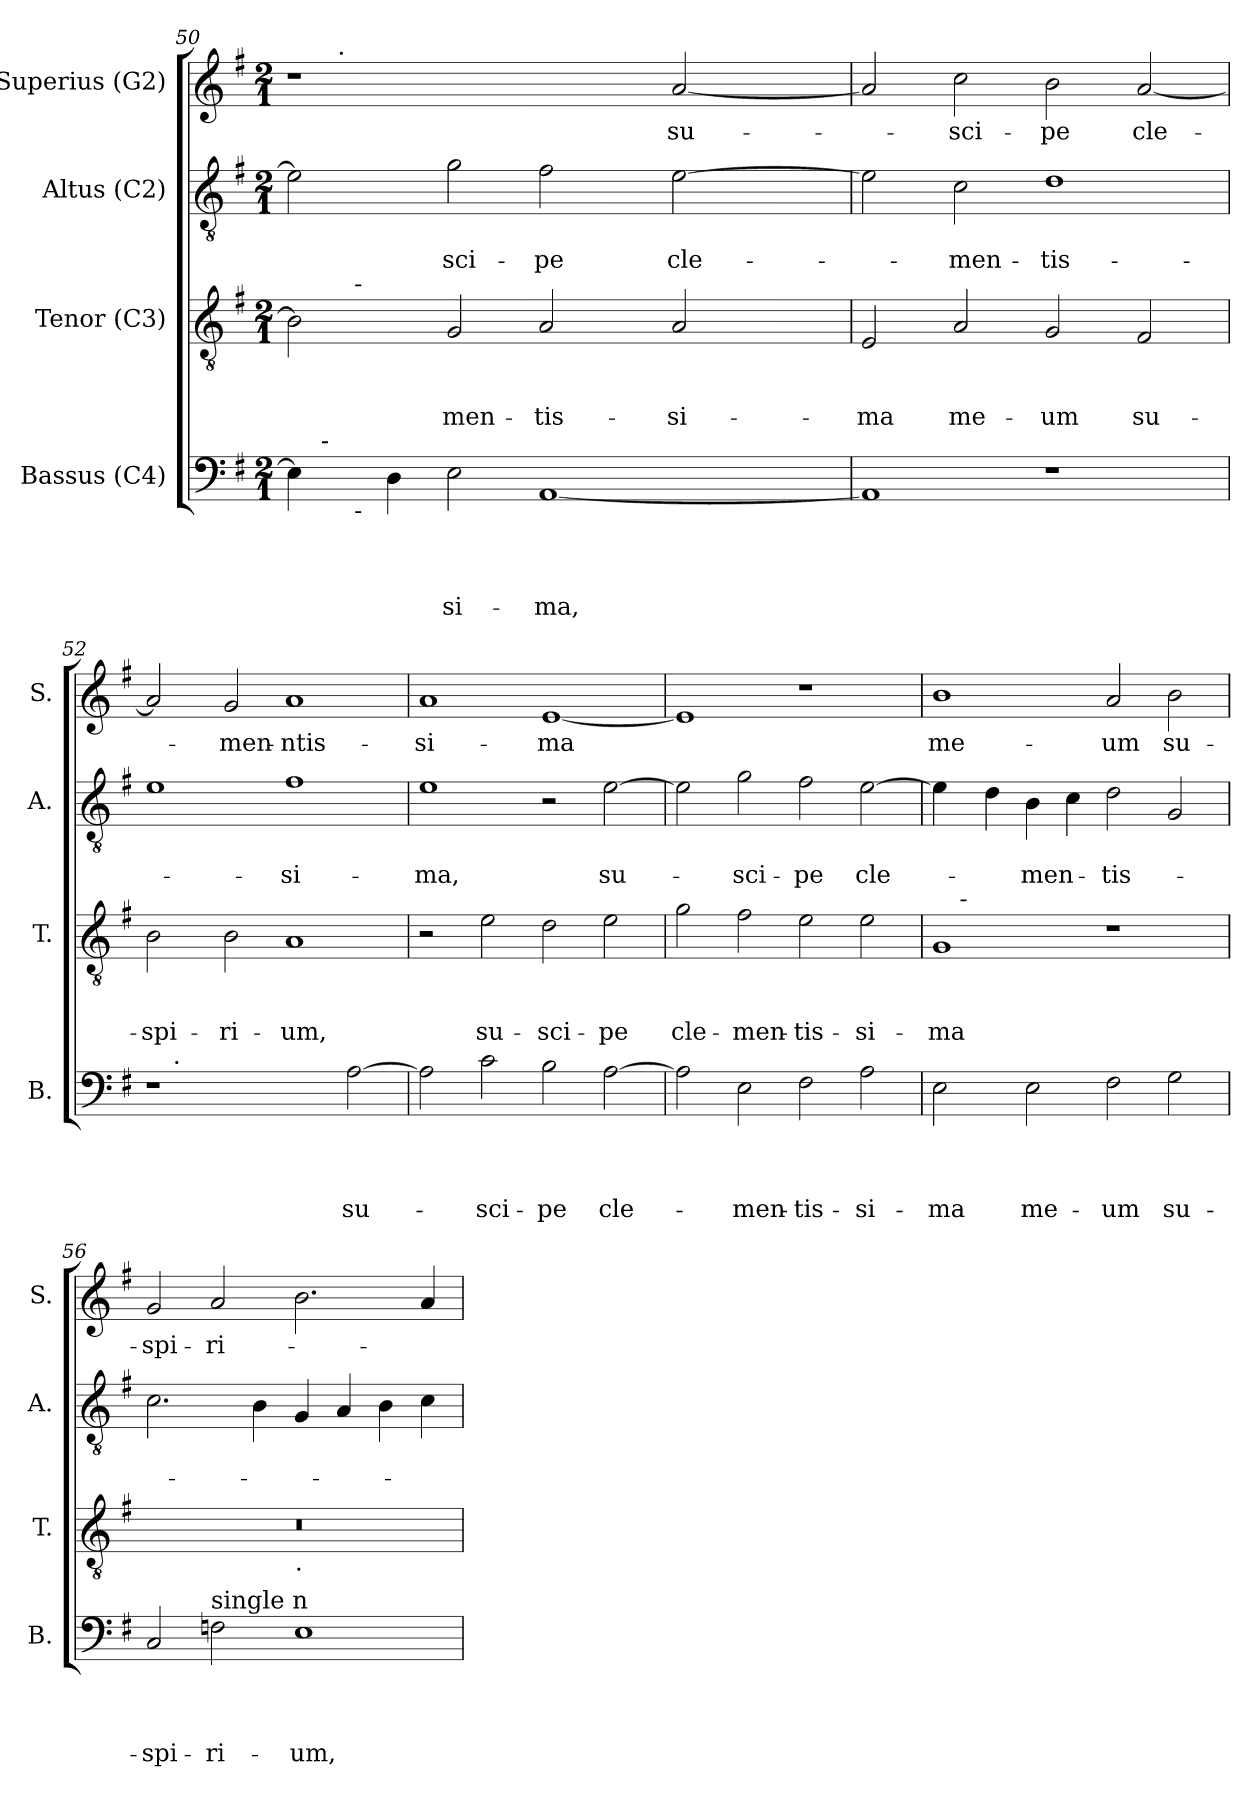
**kern	**text	**text	**text	**text	**kern	**text	**text	**text	**kern	**text	**text	**kern	**text
*part4	*part4	*part4	*part4	*part4	*part3	*part3	*part3	*part3	*part2	*part2	*part2	*part1	*part1
*staff4	*staff4	*staff4	*staff4	*staff4	*staff3	*staff3	*staff3	*staff3	*staff2	*staff2	*staff2	*staff1	*staff1
*I"Bassus (C4)	*	*	*	*	*I"Tenor (C3)	*	*	*	*I"Altus (C2)	*	*	*I"Superius (G2)	*
*I'B.	*	*	*	*	*I'T.	*	*	*	*I'A.	*	*	*I'S.	*
!!LO:LB:g=z
*clefF4	*	*	*	*	*clefGv2	*	*	*	*clefGv2	*	*	*clefG2	*
*k[f#]	*	*	*	*	*k[f#]	*	*	*	*k[f#]	*	*	*k[f#]	*
*G:	*	*	*	*	*G:	*	*	*	*G:	*	*	*G:	*
*M2/1	*	*	*	*	*M2/1	*	*	*	*M2/1	*	*	*M2/1	*
=50	=50	=50	=50	=50	=50	=50	=50	=50	=50	=50	=50	=50	=50
*^	*	*	*	*	*^	*	*	*	*	*	*	*^	*
*	*^	*	*	*	*	*	*	*	*	*	*	*	*	*	*	*
4E\]	16.ryy	8ryy	.	.	.	.	2B\]	8ryy	.	.	.	2e\]	.	.	1r	8ryy	.
!	!LO:TX:a:t=-	!	!	!	!	!	!	!	!	!	!	!	!	!	!	!	!
.	1ryy	.	.	.	.	.	.	.	.	.	.	.	.	.	.	.	.
!	!	!	!	!	!	!	!	!	!	!	!	!	!	!	!	!LO:TX:a:t=.	!
.	.	32ryy	.	.	.	.	.	32ryy	.	.	.	.	.	.	.	1...ryy	.
!	!	!	!	!	!	!	!	!LO:TX:a:t=-	!	!	!	!	!	!	!	!	!
!	!	!LO:TX:b:t=-	!	!	!	!	!	!	!	!	!	!	!	!	!	!	!
.	.	1ryy	.	.	.	.	.	1ryy	.	.	.	.	.	.	.	.	.
4D\	.	.	.	.	.	.	.	.	.	.	.	.	.	.	.	.	.
!	!	!	!	!	!	!LO:LY:b	!	!	!	!	!LO:LY:b	!	!	!LO:LY:b	!	!	!
2E\	.	.	.	.	.	-si-	2G/	.	.	.	-men-	2g\	.	-sci-	.	.	.
!	!	!	!	!	!	!LO:LY:b	!	!	!	!	!LO:LY:b	!	!	!LO:LY:b	!	!	!
[<1AA	.	.	.	.	.	-ma,	2A/	.	.	.	-tis-	2f#\	.	-pe	2ryy	.	.
.	2ryy	.	.	.	.	.	.	.	.	.	.	.	.	.	.	.	.
.	.	2ryy	.	.	.	.	.	2ryy	.	.	.	.	.	.	.	.	.
!	!	!	!	!	!	!	!	!	!	!	!LO:LY:b	!	!	!LO:LY:b	!	!	!LO:LY:b
.	.	.	.	.	.	.	2A/	.	.	.	-si-	[>2e\	.	cle-	[<2a/	.	su-
.	4ryy	.	.	.	.	.	.	.	.	.	.	.	.	.	.	.	.
.	.	4ryy	.	.	.	.	.	4ryy	.	.	.	.	.	.	.	.	.
.	8ryy	.	.	.	.	.	.	.	.	.	.	.	.	.	.	.	.
.	.	16.ryy	.	.	.	.	.	16.ryy	.	.	.	.	.	.	.	.	.
.	32ryy	.	.	.	.	.	.	.	.	.	.	.	.	.	.	.	.
=51	=51	=51	=51	=51	=51	=51	=51	=51	=51	=51	=51	=51	=51	=51	=51	=51	=51
!	!	!	!	!	!	!	!	!	!	!	!LO:LY:b	!	!	!	!	!	!
*v	*v	*v	*	*	*	*	*	*	*	*	*	*	*	*	*v	*v	*
*	*	*	*	*	*v	*v	*	*	*	*	*	*	*	*
1AA]	.	.	.	.	2E/	.	.	-ma	2e\]	.	.	2a/]	.
!	!	!	!	!	!	!	!	!LO:LY:b	!	!	!LO:LY:b	!	!LO:LY:b
.	.	.	.	.	2A/	.	.	me-	2c\	.	-men-	2cc\	-sci-
!	!	!	!	!	!	!	!	!LO:LY:b	!	!	!LO:LY:b	!	!LO:LY:b
1r	.	.	.	.	2G/	.	.	-um	1d	.	-tis-	2b\	-pe
!	!	!	!	!	!	!	!	!LO:LY:b	!	!	!	!	!LO:LY:b
.	.	.	.	.	2F#/	.	.	su-	.	.	.	[<2a/	cle-
=52	=52	=52	=52	=52	=52	=52	=52	=52	=52	=52	=52	=52	=52
!	!	!	!	!	!	!	!	!LO:LY:b	!	!	!	!	!
*^	*	*	*	*	*	*	*	*	*	*	*	*	*
1r	8ryy	.	.	.	.	2B\	.	.	-spi-	1e	.	.	2a/]	.
!	!LO:TX:a:t=.	!	!	!	!	!	!	!	!	!	!	!	!	!
.	1...ryy	.	.	.	.	.	.	.	.	.	.	.	.	.
!	!	!	!	!	!	!	!	!	!LO:LY:b	!	!	!	!	!LO:LY:b
.	.	.	.	.	.	2B\	.	.	-ri-	.	.	.	2g/	-men-
!	!	!	!	!	!	!	!	!	!LO:LY:b	!	!	!LO:LY:b	!	!LO:LY:b
2ryy	.	.	.	.	.	1A	.	.	-um,	1f#	.	-si-	1a	-ntis-
!	!	!	!	!	!LO:LY:b	!	!	!	!	!	!	!	!	!
[>2A\	.	.	.	.	su-	.	.	.	.	.	.	.	.	.
=53	=53	=53	=53	=53	=53	=53	=53	=53	=53	=53	=53	=53	=53	=53
!	!	!	!	!	!	!	!	!	!	!	!	!LO:LY:b	!	!LO:LY:b
*v	*v	*	*	*	*	*	*	*	*	*	*	*	*	*
2A\]	.	.	.	.	2r	.	.	.	1e	.	-ma,	1a	-si-
!	!	!	!	!LO:LY:b	!	!	!	!LO:LY:b	!	!	!	!	!
2c\	.	.	.	-sci-	2e\	.	.	su-	.	.	.	.	.
!	!	!	!	!LO:LY:b	!	!	!	!LO:LY:b	!	!	!	!	!LO:LY:b
2B\	.	.	.	-pe	2d\	.	.	-sci-	2r	.	.	[<1e	-ma
!	!	!	!	!LO:LY:b	!	!	!	!LO:LY:b	!	!	!LO:LY:b	!	!
[>2A\	.	.	.	cle-	2e\	.	.	-pe	[>2e\	.	su-	.	.
=54	=54	=54	=54	=54	=54	=54	=54	=54	=54	=54	=54	=54	=54
!	!	!	!	!	!	!	!	!LO:LY:b	!	!	!	!	!
2A\]	.	.	.	.	2g\	.	.	cle-	2e\]	.	.	1e]	.
!	!	!	!	!LO:LY:b	!	!	!	!LO:LY:b	!	!	!LO:LY:b	!	!
2E\	.	.	.	-men-	2f#\	.	.	-men-	2g\	.	-sci-	.	.
!	!	!	!	!LO:LY:b	!	!	!	!LO:LY:b	!	!	!LO:LY:b	!	!
2F#\	.	.	.	-tis-	2e\	.	.	-tis-	2f#\	.	-pe	1r	.
!	!	!	!	!LO:LY:b	!	!	!	!LO:LY:b	!	!	!LO:LY:b	!	!
2A\	.	.	.	-si-	2e\	.	.	-si-	[<2e\	.	cle-	.	.
!!LO:LB:g=z
=55	=55	=55	=55	=55	=55	=55	=55	=55	=55	=55	=55	=55	=55
!	!	!	!	!LO:LY:b	!	!	!	!LO:LY:b	!	!	!	!	!LO:LY:b
*	*	*	*	*	*^	*	*	*	*	*	*	*	*
2E\	.	.	.	-ma	1G	8ryy	.	.	-ma	4e\]	.	.	1b	me-
!	!	!	!	!	!	!LO:TX:a:t=-	!	!	!	!	!	!	!	!
.	.	.	.	.	.	1...ryy	.	.	.	.	.	.	.	.
.	.	.	.	.	.	.	.	.	.	4d\	.	.	.	.
!	!	!	!	!LO:LY:b	!	!	!	!	!	!	!	!LO:LY:b	!	!
2E\	.	.	.	me-	.	.	.	.	.	4B\	.	-men-	.	.
.	.	.	.	.	.	.	.	.	.	4c\	.	.	.	.
!	!	!	!	!LO:LY:b	!	!	!	!	!	!	!	!LO:LY:b	!	!LO:LY:b
2F#\	.	.	.	-um	1r	.	.	.	.	2d\	.	-tis-	2a/	-um
!	!	!	!	!LO:LY:b	!	!	!	!	!	!	!	!	!	!LO:LY:b
2G\	.	.	.	su-	.	.	.	.	.	2G/	.	.	2b\	su-
=56	=56	=56	=56	=56	=56	=56	=56	=56	=56	=56	=56	=56	=56	=56
!	!	!	!	!LO:LY:b	!	!	!	!	!	!	!	!	!	!LO:LY:b
2C/	.	.	.	-spi-	0r	1ryy	.	.	.	2.c\	.	.	2g/	-spi-
!LO:TX:a:t=single n	!	!	!	!	!	!	!	!	!	!	!	!	!	!
!	!	!	!	!LO:LY:b	!	!	!	!	!	!	!	!	!	!LO:LY:b
2F\	.	.	.	-ri-	.	.	.	.	.	.	.	.	2a/	-ri-
.	.	.	.	.	.	.	.	.	.	4B\	.	.	.	.
!	!	!	!	!	!	!LO:TX:b:t=.	!	!	!	!	!	!	!	!
!	!	!	!	!LO:LY:b	!	!	!	!	!	!	!	!	!	!
1E	.	.	.	-um,	.	1ryy	.	.	.	4G/	.	.	2.b\	.
.	.	.	.	.	.	.	.	.	.	4A/	.	.	.	.
.	.	.	.	.	.	.	.	.	.	4B\	.	.	.	.
.	.	.	.	.	.	.	.	.	.	4c\	.	.	4a/	.
*	*	*	*	*	*v	*v	*	*	*	*	*	*	*	*
=	=	=	=	=	=	=	=	=	=	=	=	=	=
*-	*-	*-	*-	*-	*-	*-	*-	*-	*-	*-	*-	*-	*-
